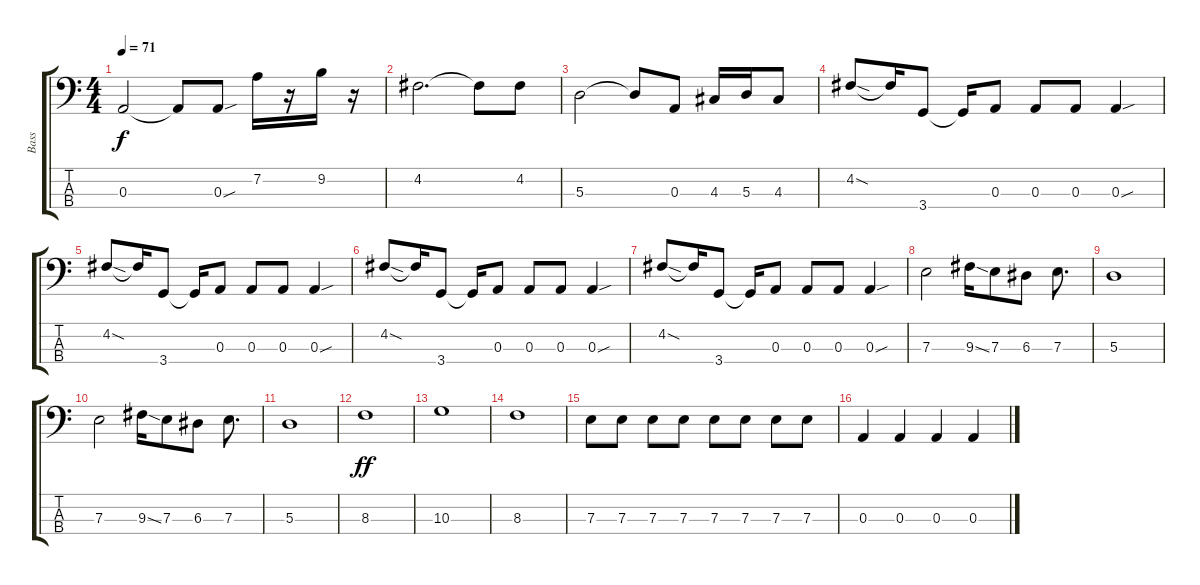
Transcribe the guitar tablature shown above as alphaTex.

\track ("Bass" "Bass") {instrument electricbassfinger}
\staff {score tabs}
\tuning (G2 D2 A1 E1) {hide}
\ts (4 4)
\tempo 71
\clef f4
\ks c
0.3.2{dy f} 0.3{t}.8 0.3{sou}.8 7.2.16 r.16 9.2.16 r.16 |
4.2.2{d} 4.2{t}.8 4.2.8 |
5.3.2 5.3{t}.8 0.3.8 4.3.16 5.3.16 4.3.8 |
4.2{sod}.8 4.2{t}.16 3.4.8 3.4{t}.16 0.3.8 0.3.8 0.3.8 0.3{sou}.4 |
4.2{sod}.8 4.2{t}.16 3.4.8 3.4{t}.16 0.3.8 0.3.8 0.3.8 0.3{sou}.4 |
4.2{sod}.8 4.2{t}.16 3.4.8 3.4{t}.16 0.3.8 0.3.8 0.3.8 0.3{sou}.4 |
4.2{sod}.8 4.2{t}.16 3.4.8 3.4{t}.16 0.3.8 0.3.8 0.3.8 0.3{sou}.4 |
7.3.2 9.3{ss}.16 7.3.8 6.3.8 7.3.8{d} |
5.3.1 |
7.3.2 9.3{ss}.16 7.3.8 6.3.8 7.3.8{d} |
5.3.1 |
8.3.1{dy ff} |
10.3.1 |
8.3.1 |
7.3.8 7.3.8 7.3.8 7.3.8 7.3.8 7.3.8 7.3.8 7.3.8 |
0.3.4 0.3.4 0.3.4 0.3{ss}.4
